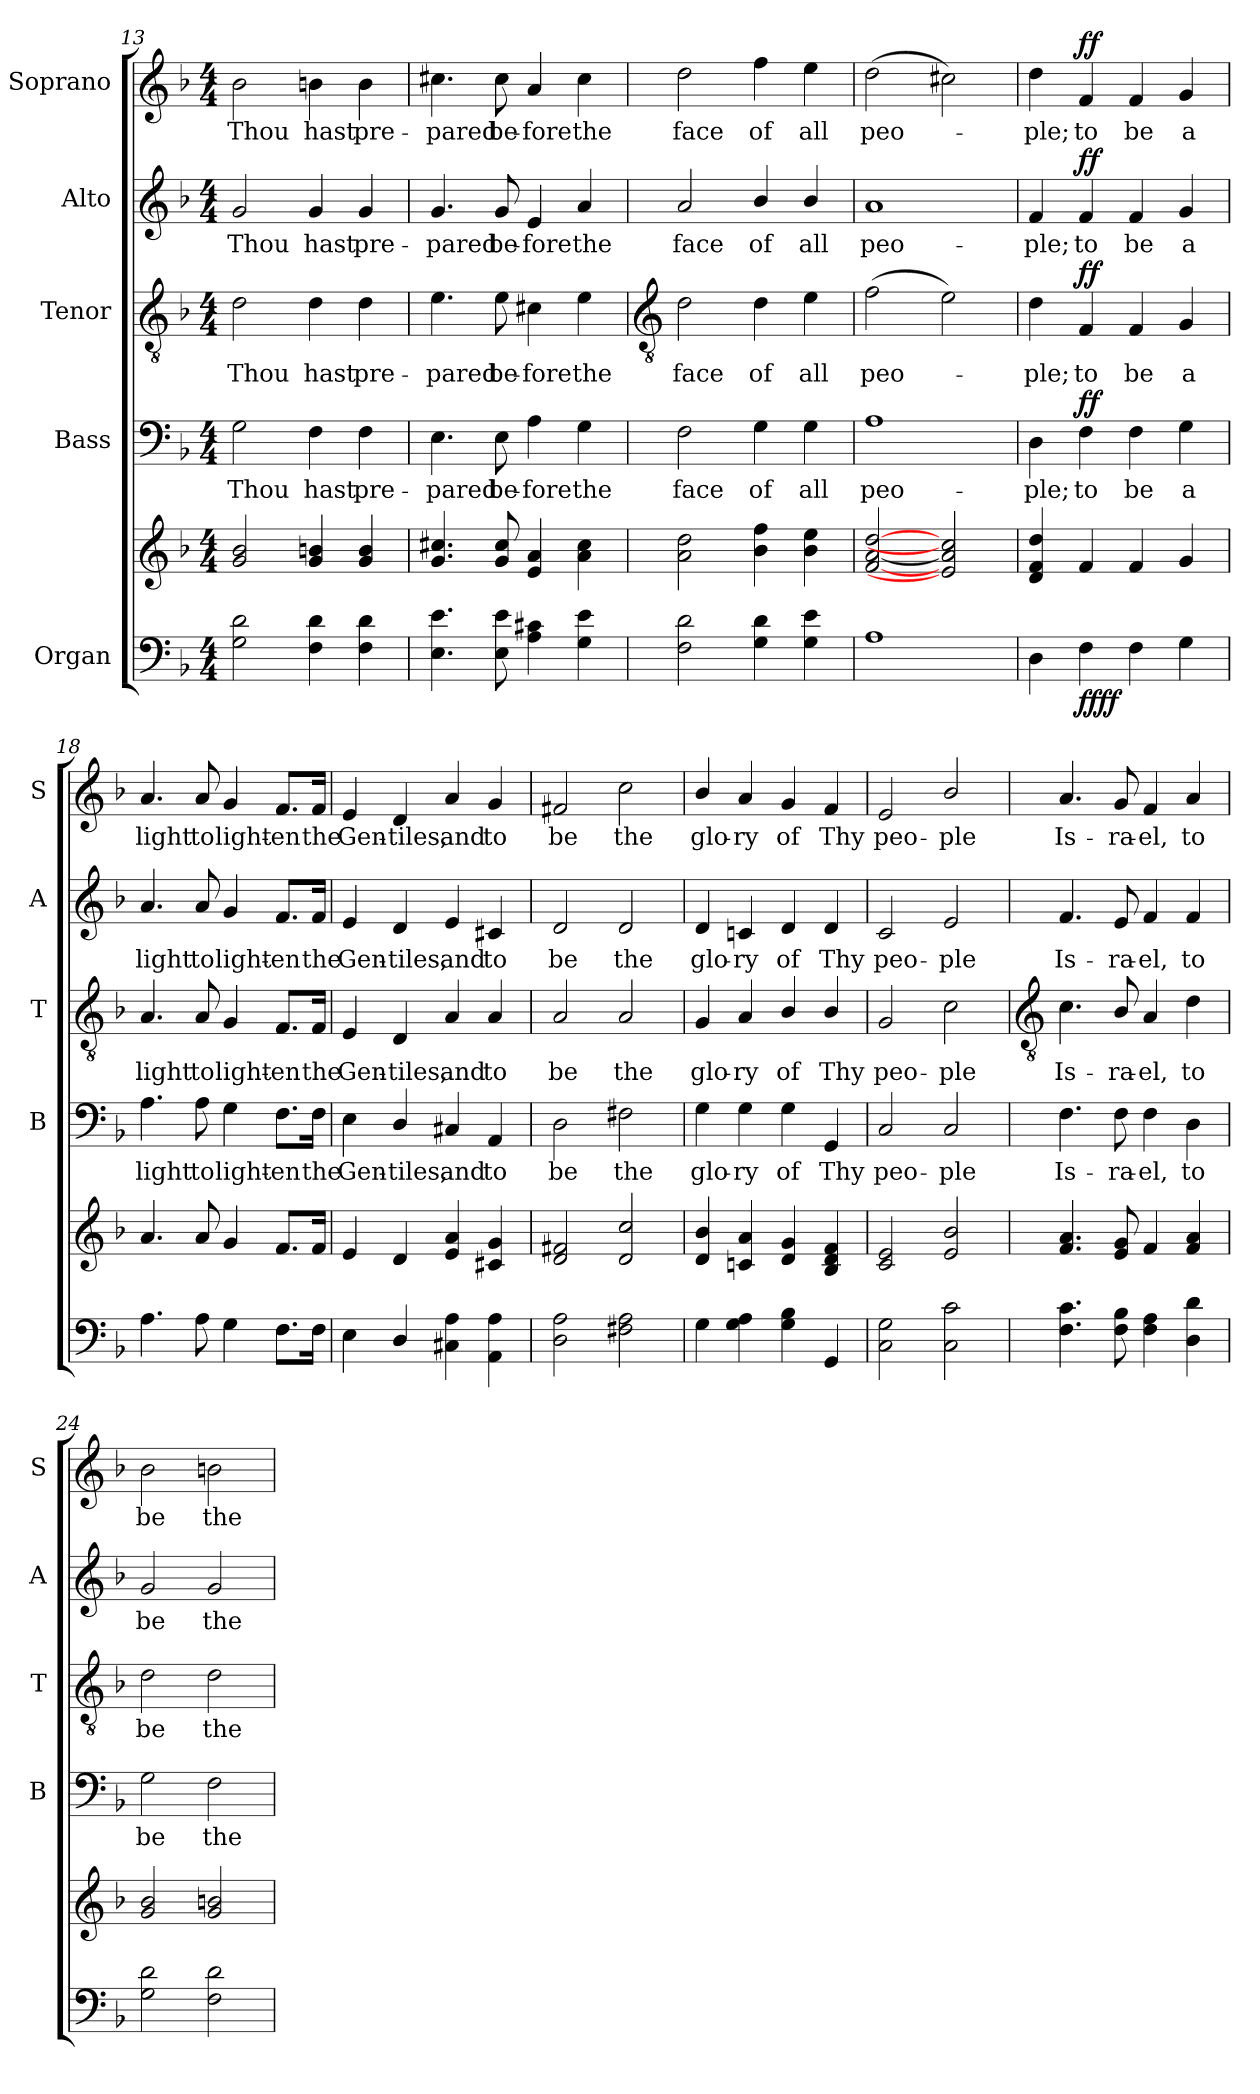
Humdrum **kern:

**kern	**kern	**dynam	**kern	**text	**dynam	**kern	**text	**dynam	**kern	**text	**dynam	**kern	**text	**dynam
*part5	*part5	*part5	*part4	*part4	*part4	*part3	*part3	*part3	*part2	*part2	*part2	*part1	*part1	*part1
*staff6	*staff5	*staff5/6	*staff4	*staff4	*staff4	*staff3	*staff3	*staff3	*staff2	*staff2	*staff2	*staff1	*staff1	*staff1
*I"Organ	*	*	*I"Bass	*	*	*I"Tenor	*	*	*I"Alto	*	*	*I"Soprano	*	*
*	*	*	*I'B	*	*	*I'T	*	*	*I'A	*	*	*I'S	*	*
*clefF4	*clefG2	*	*clefF4	*	*	*clefGv2	*	*	*clefG2	*	*	*clefG2	*	*
*k[b-]	*k[b-]	*	*k[b-]	*	*	*k[b-]	*	*	*k[b-]	*	*	*k[b-]	*	*
*F:	*F:	*	*F:	*	*	*F:	*	*	*F:	*	*	*F:	*	*
*M4/4	*M4/4	*	*M4/4	*	*	*M4/4	*	*	*M4/4	*	*	*M4/4	*	*
=13	=13	=13	=13	=13	=13	=13	=13	=13	=13	=13	=13	=13	=13	=13
!	!	!	!	!LO:LY:b	!	!	!LO:LY:b	!	!	!LO:LY:b	!	!	!LO:LY:b	!
2G 2d	2g 2b-	.	2G	Thou	.	2d	Thou	.	2g	Thou	.	2b-	Thou	.
!	!	!	!	!LO:LY:b	!	!	!LO:LY:b	!	!	!LO:LY:b	!	!	!LO:LY:b	!
4F 4d	4g 4bn	.	4F	hast	.	4d	hast	.	4g	hast	.	4bn	hast	.
!	!	!	!	!LO:LY:b	!	!	!LO:LY:b	!	!	!LO:LY:b	!	!	!LO:LY:b	!
4F 4d	4g 4b	.	4F	pre-	.	4d	pre-	.	4g	pre-	.	4b	pre-	.
=14	=14	=14	=14	=14	=14	=14	=14	=14	=14	=14	=14	=14	=14	=14
!	!	!	!	!LO:LY:b	!	!	!LO:LY:b	!	!	!LO:LY:b	!	!	!LO:LY:b	!
4.E 4.e	4.g 4.cc#X	.	4.E	-pared	.	4.e	-pared	.	4.g	-pared	.	4.cc#X	-pared	.
!	!	!	!	!LO:LY:b	!	!	!LO:LY:b	!	!	!LO:LY:b	!	!	!LO:LY:b	!
8E 8e	8g 8cc#	.	8E	be-	.	8e	be-	.	8g	be-	.	8cc#	be-	.
!	!	!	!	!LO:LY:b	!	!	!LO:LY:b	!	!	!LO:LY:b	!	!	!LO:LY:b	!
4A 4c#X	4e 4a	.	4A	-fore	.	4c#X	-fore	.	4e	-fore	.	4a	-fore	.
!	!	!	!	!LO:LY:b	!	!	!LO:LY:b	!	!	!LO:LY:b	!	!	!LO:LY:b	!
4G 4e	4a 4cc#	.	4G	the	.	4e	the	.	4a	the	.	4cc#	the	.
!!LO:LB:g=z
=15	=15	=15	=15	=15	=15	=15	=15	=15	=15	=15	=15	=15	=15	=15
*	*	*	*	*	*	*clefGv2	*	*	*	*	*	*	*	*
!	!	!	!	!LO:LY:b	!	!	!LO:LY:b	!	!	!LO:LY:b	!	!	!LO:LY:b	!
2F 2d	2a\ 2dd\	.	2F	face	.	2d	face	.	2a	face	.	2dd	face	.
!	!	!	!	!LO:LY:b	!	!	!LO:LY:b	!	!	!LO:LY:b	!	!	!LO:LY:b	!
4G 4d	4b-\ 4ff\	.	4G	of	.	4d	of	.	4b-/	of	.	4ff	of	.
!	!	!	!	!LO:LY:b	!	!	!LO:LY:b	!	!	!LO:LY:b	!	!	!LO:LY:b	!
4G 4e	4b-\ 4ee\	.	4G	all	.	4e	all	.	4b-/	all	.	4ee	all	.
=16	=16	=16	=16	=16	=16	=16	=16	=16	=16	=16	=16	=16	=16	=16
!	!	!	!	!LO:LY:b	!	!	!LO:LY:b	!	!	!LO:LY:b	!	!	!LO:LY:b	!
1A	[2f [2a [2dd	.	1A	peo-	.	(>2f	peo-	.	1a	peo-	.	(>2dd	peo-	.
.	2e] 2a] 2cc#]	.	.	.	.	2e)	.	.	.	.	.	2cc#X)	.	.
=17	=17	=17	=17	=17	=17	=17	=17	=17	=17	=17	=17	=17	=17	=17
!	!	!	!	!LO:LY:b	!	!	!LO:LY:b	!	!	!LO:LY:b	!	!	!LO:LY:b	!
4D	4d 4f 4dd	.	4D	-ple;	.	4d	ple;	.	4f	-ple;	.	4dd	ple;	.
!	!	!LO:DY:b=2	!	!LO:LY:b	!	!	!LO:LY:b	!	!	!LO:LY:b	!	!	!LO:LY:b	!
!	!	!LO:DY:n=1:b	!	!	!LO:DY:b	!	!	!LO:DY:b	!	!	!LO:DY:b	!	!	!LO:DY:b
4F	4f	ff ff	4F	to	ff	4F	to	ff	4f	to	ff	4f	to	ff
!	!	!	!	!LO:LY:b	!	!	!LO:LY:b	!	!	!LO:LY:b	!	!	!LO:LY:b	!
4F	4f	.	4F	be	.	4F	be	.	4f	be	.	4f	be	.
!	!	!	!	!LO:LY:b	!	!	!LO:LY:b	!	!	!LO:LY:b	!	!	!LO:LY:b	!
4G	4g	.	4G	a	.	4G	a	.	4g	a	.	4g	a	.
=18	=18	=18	=18	=18	=18	=18	=18	=18	=18	=18	=18	=18	=18	=18
!	!	!	!	!LO:LY:b	!	!	!LO:LY:b	!	!	!LO:LY:b	!	!	!LO:LY:b	!
4.A	4.a	.	4.A	light	.	4.A	light	.	4.a	light	.	4.a	light	.
!	!	!	!	!LO:LY:b	!	!	!LO:LY:b	!	!	!LO:LY:b	!	!	!LO:LY:b	!
8A	8a	.	8A	to	.	8A	to	.	8a	to	.	8a	to	.
!	!	!	!	!LO:LY:b	!	!	!LO:LY:b	!	!	!LO:LY:b	!	!	!LO:LY:b	!
4G	4g	.	4G	light-	.	4G	light-	.	4g	light-	.	4g	light-	.
!	!	!	!	!LO:LY:b	!	!	!LO:LY:b	!	!	!LO:LY:b	!	!	!LO:LY:b	!
8.FL	8.fL	.	8.F\L	-en	.	8.F/L	-en	.	8.f/L	-en	.	8.f/L	-en	.
!	!	!	!	!LO:LY:b	!	!	!LO:LY:b	!	!	!LO:LY:b	!	!	!LO:LY:b	!
16FJ	16fJ	.	16F\Jk	the	.	16F/Jk	the	.	16f/Jk	the	.	16f/Jk	the	.
=19	=19	=19	=19	=19	=19	=19	=19	=19	=19	=19	=19	=19	=19	=19
!	!	!	!	!LO:LY:b	!	!	!LO:LY:b	!	!	!LO:LY:b	!	!	!LO:LY:b	!
4E	4e	.	4E	Gen-	.	4E	Gen-	.	4e	Gen-	.	4e	Gen-	.
!	!	!	!	!LO:LY:b	!	!	!LO:LY:b	!	!	!LO:LY:b	!	!	!LO:LY:b	!
4D/	4d	.	4D/	-tiles,	.	4D	-tiles,	.	4d	-tiles,	.	4d	-tiles,	.
!	!	!	!	!LO:LY:b	!	!	!LO:LY:b	!	!	!LO:LY:b	!	!	!LO:LY:b	!
4C#X\ 4A\	4e 4a	.	4C#X	and	.	4A	and	.	4e	and	.	4a	and	.
!	!	!	!	!LO:LY:b	!	!	!LO:LY:b	!	!	!LO:LY:b	!	!	!LO:LY:b	!
4AA\ 4A\	4c#X 4g	.	4AA	to	.	4A	to	.	4c#X	to	.	4g	to	.
=20	=20	=20	=20	=20	=20	=20	=20	=20	=20	=20	=20	=20	=20	=20
!	!	!	!	!LO:LY:b	!	!	!LO:LY:b	!	!	!LO:LY:b	!	!	!LO:LY:b	!
2D 2A	2d 2f#X	.	2D	be	.	2A	be	.	2d	be	.	2f#X	be	.
!	!	!	!	!LO:LY:b	!	!	!LO:LY:b	!	!	!LO:LY:b	!	!	!LO:LY:b	!
2F#X 2A	2d 2cc	.	2F#X	the	.	2A	the	.	2d	the	.	2cc	the	.
=21	=21	=21	=21	=21	=21	=21	=21	=21	=21	=21	=21	=21	=21	=21
!	!	!	!	!LO:LY:b	!	!	!LO:LY:b	!	!	!LO:LY:b	!	!	!LO:LY:b	!
4G	4d/ 4b-/	.	4G	glo-	.	4G	glo-	.	4d	glo-	.	4b-/	glo-	.
!	!	!	!	!LO:LY:b	!	!	!LO:LY:b	!	!	!LO:LY:b	!	!	!LO:LY:b	!
4G 4A	4cn 4a	.	4G	-ry	.	4A	-ry	.	4cn	-ry	.	4a	-ry	.
!	!	!	!	!LO:LY:b	!	!	!LO:LY:b	!	!	!LO:LY:b	!	!	!LO:LY:b	!
4G 4B-	4d 4g	.	4G	of	.	4B-/	of	.	4d	of	.	4g	of	.
!	!	!	!	!LO:LY:b	!	!	!LO:LY:b	!	!	!LO:LY:b	!	!	!LO:LY:b	!
4GG	4B- 4d 4f	.	4GG	Thy	.	4B-/	Thy	.	4d	Thy	.	4f	Thy	.
=22	=22	=22	=22	=22	=22	=22	=22	=22	=22	=22	=22	=22	=22	=22
!	!	!	!	!LO:LY:b	!	!	!LO:LY:b	!	!	!LO:LY:b	!	!	!LO:LY:b	!
2C\ 2G\	2c 2e	.	2C	peo-	.	2G	peo-	.	2c	peo-	.	2e	peo-	.
!	!	!	!	!LO:LY:b	!	!	!LO:LY:b	!	!	!LO:LY:b	!	!	!LO:LY:b	!
2C\ 2c\	2e/ 2b-/	.	2C	-ple	.	2c	-ple	.	2e	-ple	.	2b-/	-ple	.
!!LO:LB:g=z
=23	=23	=23	=23	=23	=23	=23	=23	=23	=23	=23	=23	=23	=23	=23
*	*	*	*	*	*	*clefGv2	*	*	*	*	*	*	*	*
!	!	!	!	!LO:LY:b	!	!	!LO:LY:b	!	!	!LO:LY:b	!	!	!LO:LY:b	!
4.F 4.c	4.f 4.a	.	4.F	Is-	.	4.c	Is-	.	4.f	Is-	.	4.a	Is-	.
!	!	!	!	!LO:LY:b	!	!	!LO:LY:b	!	!	!LO:LY:b	!	!	!LO:LY:b	!
8F 8B-	8e 8g	.	8F	-ra-	.	8B-/	-ra-	.	8e	-ra-	.	8g	-ra-	.
!	!	!	!	!LO:LY:b	!	!	!LO:LY:b	!	!	!LO:LY:b	!	!	!LO:LY:b	!
4F 4A	4f	.	4F	-el,	.	4A	-el,	.	4f	-el,	.	4f	-el,	.
!	!	!	!	!LO:LY:b	!	!	!LO:LY:b	!	!	!LO:LY:b	!	!	!LO:LY:b	!
4D 4d	4f 4a	.	4D	to	.	4d	to	.	4f	to	.	4a	to	.
=24	=24	=24	=24	=24	=24	=24	=24	=24	=24	=24	=24	=24	=24	=24
!	!	!	!	!LO:LY:b	!	!	!LO:LY:b	!	!	!LO:LY:b	!	!	!LO:LY:b	!
2G 2d	2g 2b-	.	2G	be	.	2d	be	.	2g	be	.	2b-	be	.
!	!	!	!	!LO:LY:b	!	!	!LO:LY:b	!	!	!LO:LY:b	!	!	!LO:LY:b	!
2F 2d	2g/ 2bn/	.	2F	the	.	2d	the	.	2g	the	.	2bn	the	.
=	=	=	=	=	=	=	=	=	=	=	=	=	=	=
*-	*-	*-	*-	*-	*-	*-	*-	*-	*-	*-	*-	*-	*-	*-
